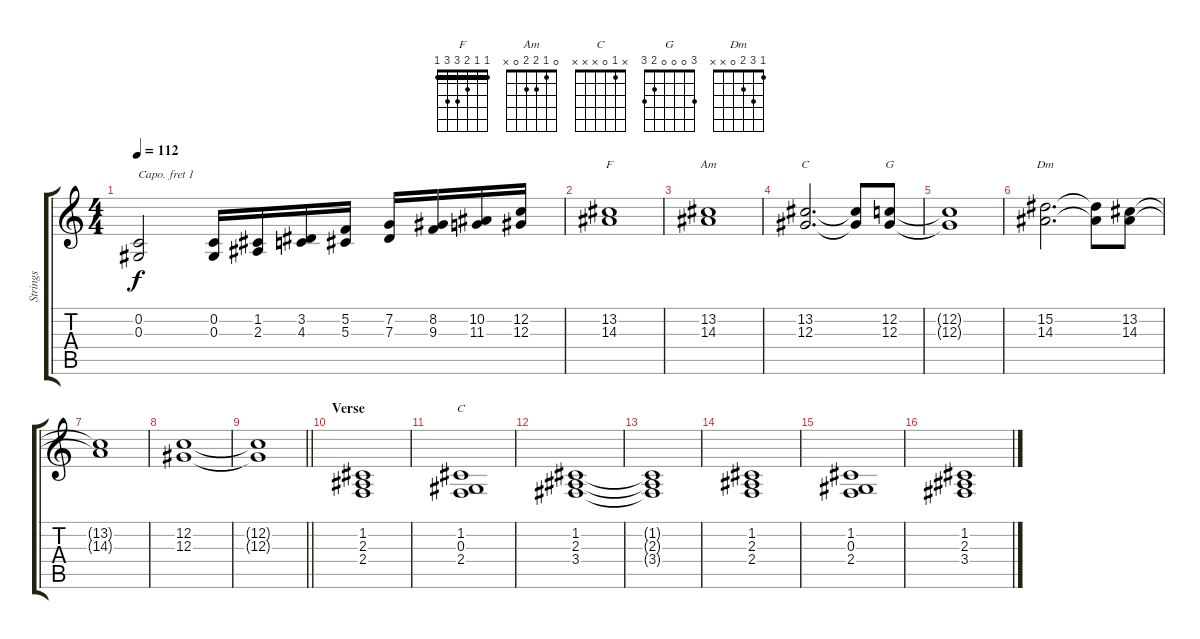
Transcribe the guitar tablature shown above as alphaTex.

\track ("Strings" "Strings") {instrument stringensemble1}
\staff {score tabs}
\capo 1
\tuning (E4 B3 G3 D3 A2 E2) {hide}
\chord ("F" 1 1 2 3 3 1) {barre 1}
\chord ("Am" 0 1 2 2 0 x)
\chord ("C" 0 1 0 2 3 x)
\chord ("G" 3 0 0 0 2 3)
\chord ("Dm" 1 3 2 0 x x)
\chord ("C" x 1 0 x x x)
\ts (4 4)
\tempo 112
\clef g2
\ks c
(0.2{t} 0.3{t}).2{dy f} (0.2 0.3).16 (1.2 2.3).16 (3.2 4.3).16 (5.2 5.3).16 (7.2 7.3).16 (8.2 9.3).16 (10.2 11.3).16 (12.2 12.3).16 |
(13.2 14.3).1{ch "F"} |
(13.2 14.3).1{ch "Am"} |
(13.2 12.3).2{d ch "C"} (13.2{t} 12.3{t}).8 (12.2 12.3).8{ch "G"} |
(12.2{t} 12.3{t}).1 |
(15.2 14.3).2{d ch "Dm"} (15.2{t} 14.3{t}).8 (13.2 14.3).8 |
(13.2{t} 14.3{t}).1 |
(12.2 12.3).1 |
\barLineRight lightlight
(12.2{t} 12.3{t}).1 |
\section ("" "Verse")
(1.2 2.3 2.4).1 |
(1.2 0.3 2.4).1{ch "C"} |
(1.2 2.3 3.4).1 |
(1.2{t} 2.3{t} 3.4{t}).1 |
(1.2 2.3 2.4).1 |
(1.2 0.3 2.4).1 |
(1.2 2.3 3.4).1
